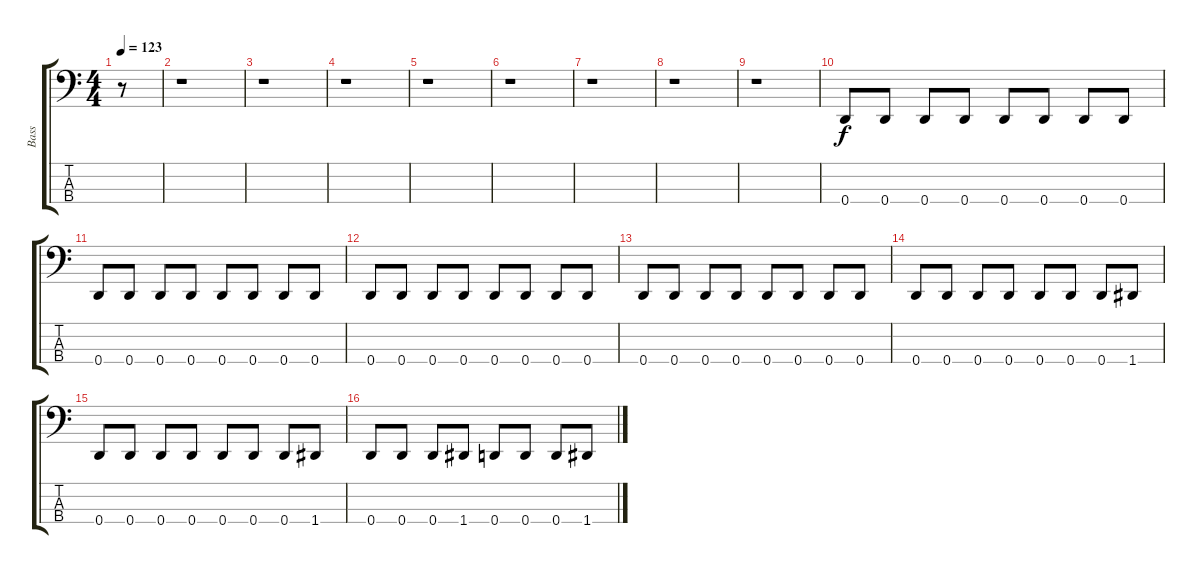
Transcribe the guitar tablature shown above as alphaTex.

\track ("Bass" "Bass") {instrument electricbasspick}
\staff {score tabs}
\tuning (F2 C2 G1 D1) {hide}
\ts (4 4)
\tempo 123
\clef f4
\ks c
r.8{dy f instrument electricbasspick} |
r.1 |
r.1 |
r.1 |
r.1 |
r.1 |
r.1 |
r.1 |
r.1 |
0.4.8 0.4.8 0.4.8 0.4.8 0.4.8 0.4.8 0.4.8 0.4.8 |
0.4.8 0.4.8 0.4.8 0.4.8 0.4.8 0.4.8 0.4.8 0.4.8 |
0.4.8 0.4.8 0.4.8 0.4.8 0.4.8 0.4.8 0.4.8 0.4.8 |
0.4.8 0.4.8 0.4.8 0.4.8 0.4.8 0.4.8 0.4.8 0.4.8 |
0.4.8 0.4.8 0.4.8 0.4.8 0.4.8 0.4.8 0.4.8 1.4.8 |
0.4.8 0.4.8 0.4.8 0.4.8 0.4.8 0.4.8 0.4.8 1.4.8 |
0.4.8 0.4.8 0.4.8 1.4.8 0.4.8 0.4.8 0.4.8 1.4.8
